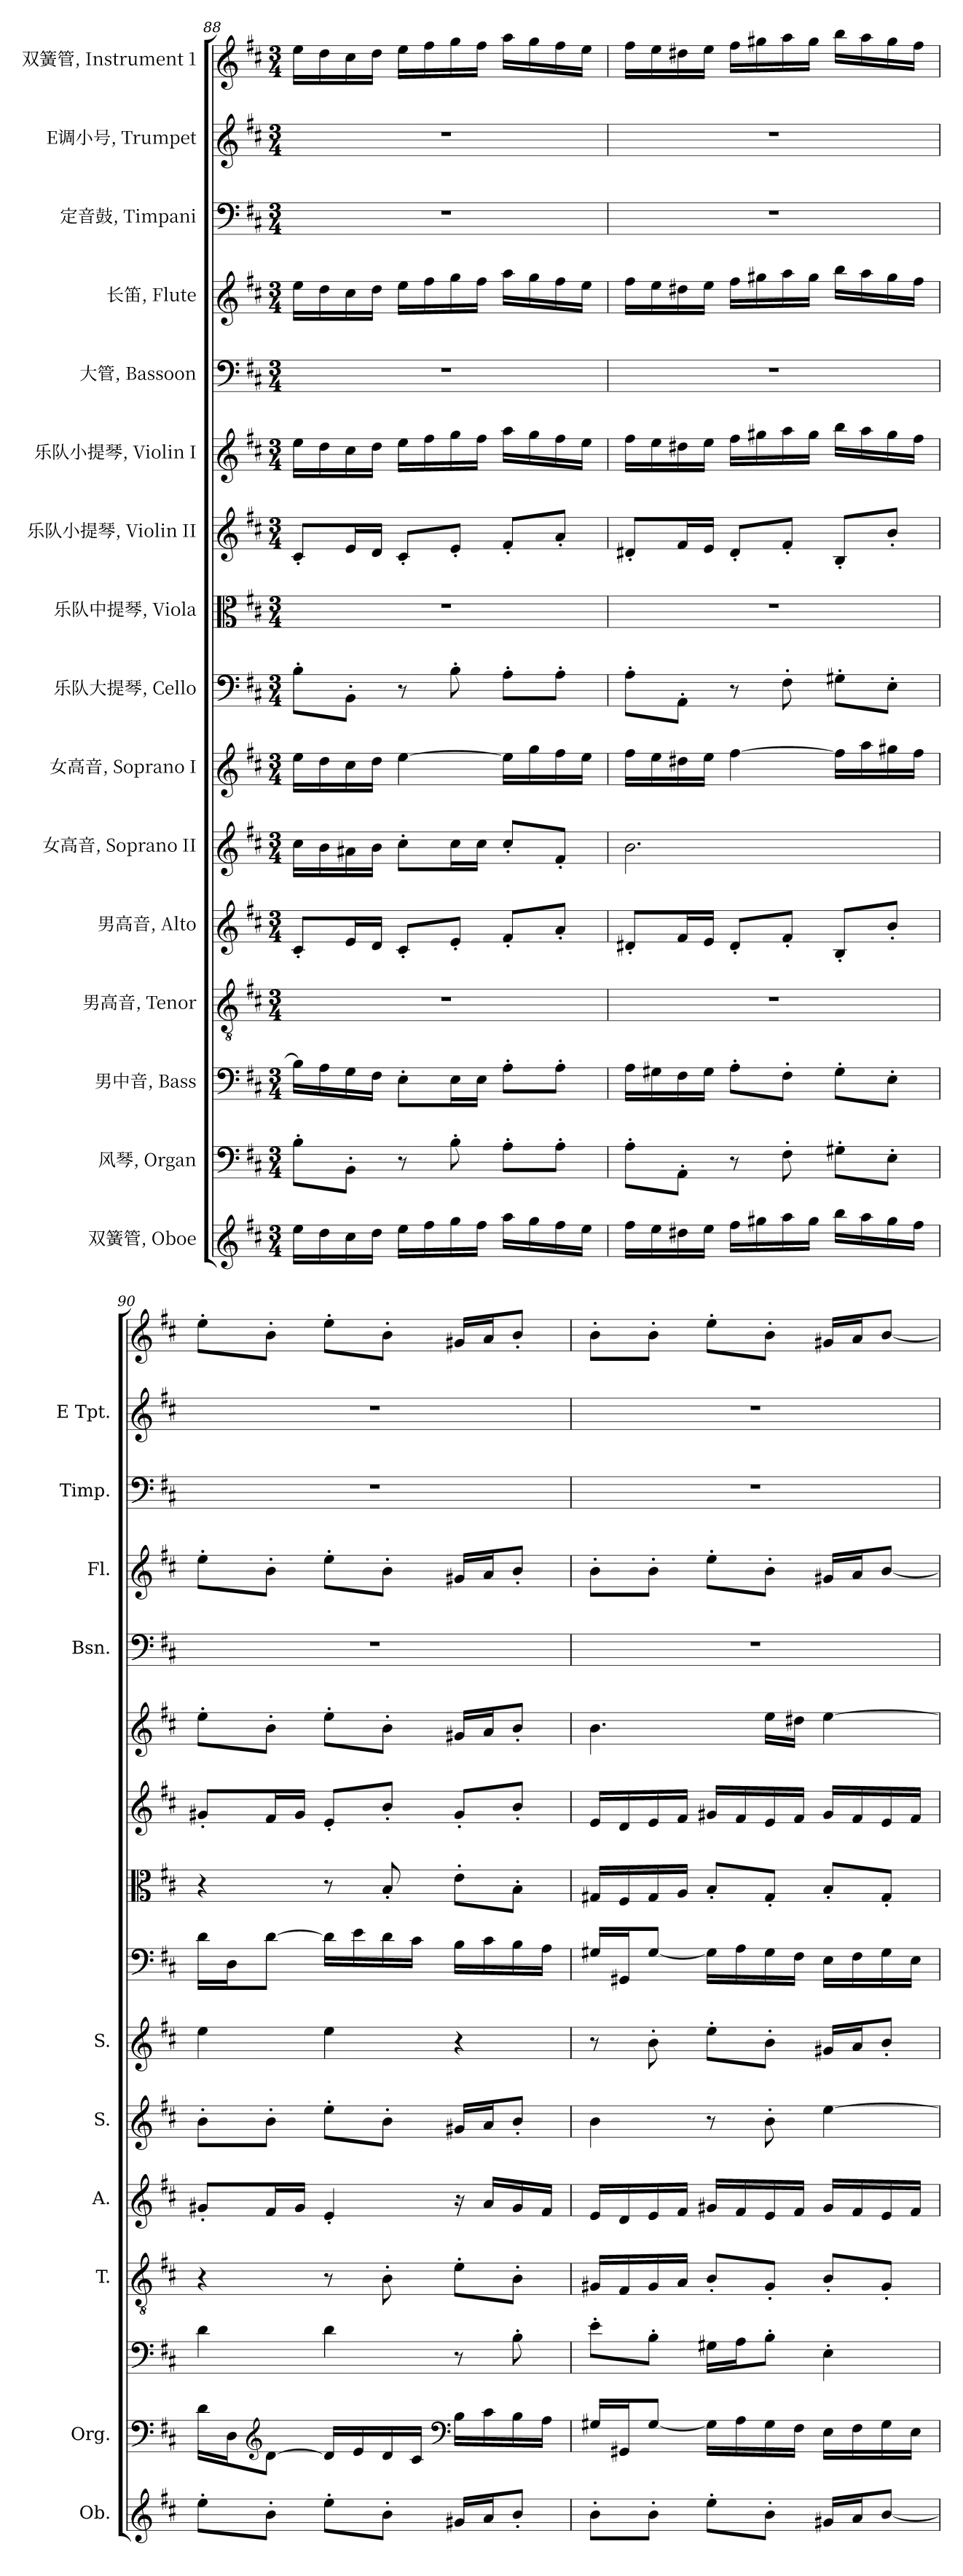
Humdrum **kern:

**kern	**kern	**kern	**kern	**kern	**kern	**kern	**kern	**kern	**kern	**kern	**kern	**kern	**kern	**kern	**kern
*part16	*part15	*part14	*part13	*part12	*part11	*part10	*part9	*part8	*part7	*part6	*part5	*part4	*part3	*part2	*part1
*staff16	*staff15	*staff14	*staff13	*staff12	*staff11	*staff10	*staff9	*staff8	*staff7	*staff6	*staff5	*staff4	*staff3	*staff2	*staff1
*I"双簧管, Oboe	*I"风琴, Organ	*I"男中音, Bass	*I"男高音, Tenor	*I"男高音, Alto	*I"女高音, Soprano II	*I"女高音, Soprano I	*I"乐队大提琴, Cello	*I"乐队中提琴, Viola	*I"乐队小提琴, Violin II	*I"乐队小提琴, Violin I	*I"大管, Bassoon	*I"长笛, Flute	*I"定音鼓, Timpani	*I"E调小号, Trumpet	*I"双簧管, Instrument  1
*I'Ob.	*I'Org.	*	*I'T.	*I'A.	*I'S.	*I'S.	*	*	*	*	*I'Bsn.	*I'Fl.	*I'Timp.	*I'E Tpt.	*
*clefG2	*clefF4	*clefF4	*clefGv2	*clefG2	*clefG2	*clefG2	*clefF4	*clefC3	*clefG2	*clefG2	*clefF4	*clefG2	*clefF4	*clefG2	*clefG2
*	*	*	*	*	*	*	*	*	*	*	*	*	*	*ITrd-3c-4	*
*k[f#c#]	*k[f#c#]	*k[f#c#]	*k[f#c#]	*k[f#c#]	*k[f#c#]	*k[f#c#]	*k[f#c#]	*k[f#c#]	*k[f#c#]	*k[f#c#]	*k[f#c#]	*k[f#c#]	*k[f#c#]	*k[b-e-a-d-g-c-]	*k[f#c#]
*M3/4	*M3/4	*M3/4	*M3/4	*M3/4	*M3/4	*M3/4	*M3/4	*M3/4	*M3/4	*M3/4	*M3/4	*M3/4	*M3/4	*M3/4	*M3/4
=88	=88	=88	=88	=88	=88	=88	=88	=88	=88	=88	=88	=88	=88	=88	=88
16ee\LL	8B'\L	16B\LL]	2.r	8c#'/L	16cc#\LL	16ee\LL	8B'\L	2.r	8c#'/L	16ee\LL	2.r	16ee\LL	2.r	2.r	16ee\LL
16dd\	.	16A\	.	.	16b\	16dd\	.	.	.	16dd\	.	16dd\	.	.	16dd\
16cc#\	8BB'\J	16G\	.	16e/L	16a#X\	16cc#\	8BB'\J	.	16e/L	16cc#\	.	16cc#\	.	.	16cc#\
16dd\JJ	.	16F#\JJ	.	16d/JJ	16b\JJ	16dd\JJ	.	.	16d/JJ	16dd\JJ	.	16dd\JJ	.	.	16dd\JJ
16ee\LL	8r	8E'\L	.	8c#'/L	8cc#'\L	[4ee\	8r	.	8c#'/L	16ee\LL	.	16ee\LL	.	.	16ee\LL
16ff#\	.	.	.	.	.	.	.	.	.	16ff#\	.	16ff#\	.	.	16ff#\
16gg\	8B'\	16E\L	.	8e'/J	16cc#\L	.	8B'\	.	8e'/J	16gg\	.	16gg\	.	.	16gg\
16ff#\JJ	.	16E\JJ	.	.	16cc#\JJ	.	.	.	.	16ff#\JJ	.	16ff#\JJ	.	.	16ff#\JJ
16aa\LL	8A'\L	8A'\L	.	8f#'/L	8cc#'/L	16ee\LL]	8A'\L	.	8f#'/L	16aa\LL	.	16aa\LL	.	.	16aa\LL
16gg\	.	.	.	.	.	16gg\	.	.	.	16gg\	.	16gg\	.	.	16gg\
16ff#\	8A'\J	8A'\J	.	8a'/J	8f#'/J	16ff#\	8A'\J	.	8a'/J	16ff#\	.	16ff#\	.	.	16ff#\
16ee\JJ	.	.	.	.	.	16ee\JJ	.	.	.	16ee\JJ	.	16ee\JJ	.	.	16ee\JJ
!!LO:PB:g=z
=89	=89	=89	=89	=89	=89	=89	=89	=89	=89	=89	=89	=89	=89	=89	=89
16ff#\LL	8A'\L	16A\LL	2.r	8d#X'/L	2.b\	16ff#\LL	8A'\L	2.r	8d#X'/L	16ff#\LL	2.r	16ff#\LL	2.r	2.r	16ff#\LL
16ee\	.	16G#X\	.	.	.	16ee\	.	.	.	16ee\	.	16ee\	.	.	16ee\
16dd#X\	8AA'\J	16F#\	.	16f#/L	.	16dd#X\	8AA'\J	.	16f#/L	16dd#X\	.	16dd#X\	.	.	16dd#X\
16ee\JJ	.	16G#\JJ	.	16e/JJ	.	16ee\JJ	.	.	16e/JJ	16ee\JJ	.	16ee\JJ	.	.	16ee\JJ
16ff#\LL	8r	8A'\L	.	8d#'/L	.	[4ff#\	8r	.	8d#'/L	16ff#\LL	.	16ff#\LL	.	.	16ff#\LL
16gg#X\	.	.	.	.	.	.	.	.	.	16gg#X\	.	16gg#X\	.	.	16gg#X\
16aa\	8F#'\	8F#'\J	.	8f#'/J	.	.	8F#'\	.	8f#'/J	16aa\	.	16aa\	.	.	16aa\
16gg#\JJ	.	.	.	.	.	.	.	.	.	16gg#\JJ	.	16gg#\JJ	.	.	16gg#\JJ
16bb\LL	8G#X'\L	8G#'\L	.	8B'/L	.	16ff#\LL]	8G#X'\L	.	8B'/L	16bb\LL	.	16bb\LL	.	.	16bb\LL
16aa\	.	.	.	.	.	16aa\	.	.	.	16aa\	.	16aa\	.	.	16aa\
16gg#\	8E'\J	8E'\J	.	8b'/J	.	16gg#X\	8E'\J	.	8b'/J	16gg#\	.	16gg#\	.	.	16gg#\
16ff#\JJ	.	.	.	.	.	16ff#\JJ	.	.	.	16ff#\JJ	.	16ff#\JJ	.	.	16ff#\JJ
=90	=90	=90	=90	=90	=90	=90	=90	=90	=90	=90	=90	=90	=90	=90	=90
8ee'\L	16d\LL	4d\	4r	8g#X'/L	8b'\L	4ee\	16d\LL	4r	8g#X'/L	8ee'\L	2.r	8ee'\L	2.r	2.r	8ee'\L
.	16D\J	.	.	.	.	.	16D\J	.	.	.	.	.	.	.	.
*	*clefG2	*	*	*	*	*	*	*	*	*	*	*	*	*	*
8b'\J	[8d\J	.	.	16f#/L	8b'\J	.	[8d\J	.	16f#/L	8b'\J	.	8b'\J	.	.	8b'\J
.	.	.	.	16g#/JJ	.	.	.	.	16g#/JJ	.	.	.	.	.	.
8ee'\L	16d/LL]	4d\	8r	4e'/	8ee'\L	4ee\	16d\LL]	8r	8e'/L	8ee'\L	.	8ee'\L	.	.	8ee'\L
.	16e/	.	.	.	.	.	16e\	.	.	.	.	.	.	.	.
8b'\J	16d/	.	8B'\	.	8b'\J	.	16d\	8B'/	8b'/J	8b'\J	.	8b'\J	.	.	8b'\J
.	16c#/JJ	.	.	.	.	.	16c#\JJ	.	.	.	.	.	.	.	.
*	*clefF4	*	*	*	*	*	*	*	*	*	*	*	*	*	*
16g#X/LL	16B\LL	8r	8e'\L	16r	16g#X/LL	4r	16B\LL	8e'\L	8g#'/L	16g#X/LL	.	16g#X/LL	.	.	16g#X/LL
16a/J	16c#\	.	.	16a/LL	16a/J	.	16c#\	.	.	16a/J	.	16a/J	.	.	16a/J
8b'/J	16B\	8B'\	8B'\J	16g#/	8b'/J	.	16B\	8B'\J	8b'/J	8b'/J	.	8b'/J	.	.	8b'/J
.	16A\JJ	.	.	16f#/JJ	.	.	16A\JJ	.	.	.	.	.	.	.	.
!!LO:PB:g=z
=91	=91	=91	=91	=91	=91	=91	=91	=91	=91	=91	=91	=91	=91	=91	=91
8b'\L	16G#X/LL	8e'\L	16G#X/LL	16e/LL	4b\	8r	16G#X/LL	16G#X/LL	16e/LL	4.b\	2.r	8b'\L	2.r	2.r	8b'\L
.	16GG#X/J	.	16F#/	16d/	.	.	16GG#X/J	16F#/	16d/	.	.	.	.	.	.
8b'\J	[8G#/J	8B'\J	16G#/	16e/	.	8b'\	[8G#/J	16G#/	16e/	.	.	8b'\J	.	.	8b'\J
.	.	.	16A/JJ	16f#/JJ	.	.	.	16A/JJ	16f#/JJ	.	.	.	.	.	.
8ee'\L	16G#\LL]	16G#X\LL	8B'/L	16g#X/LL	8r	8ee'\L	16G#\LL]	8B'/L	16g#X/LL	.	.	8ee'\L	.	.	8ee'\L
.	16A\	16A\J	.	16f#/	.	.	16A\	.	16f#/	.	.	.	.	.	.
8b'\J	16G#\	8B'\J	8G#'/J	16e/	8b'\	8b'\J	16G#\	8G#'/J	16e/	16ee\LL	.	8b'\J	.	.	8b'\J
.	16F#\JJ	.	.	16f#/JJ	.	.	16F#\JJ	.	16f#/JJ	16dd#X\JJ	.	.	.	.	.
16g#X/LL	16E\LL	4E'\	8B'/L	16g#/LL	[4ee\	16g#X/LL	16E\LL	8B'/L	16g#/LL	[4ee\	.	16g#X/LL	.	.	16g#X/LL
16a/J	16F#\	.	.	16f#/	.	16a/J	16F#\	.	16f#/	.	.	16a/J	.	.	16a/J
[8b/J	16G#\	.	8G#'/J	16e/	.	8b'/J	16G#\	8G#'/J	16e/	.	.	[8b/J	.	.	[8b/J
.	16E\JJ	.	.	16f#/JJ	.	.	16E\JJ	.	16f#/JJ	.	.	.	.	.	.
=	=	=	=	=	=	=	=	=	=	=	=	=	=	=	=
*-	*-	*-	*-	*-	*-	*-	*-	*-	*-	*-	*-	*-	*-	*-	*-
